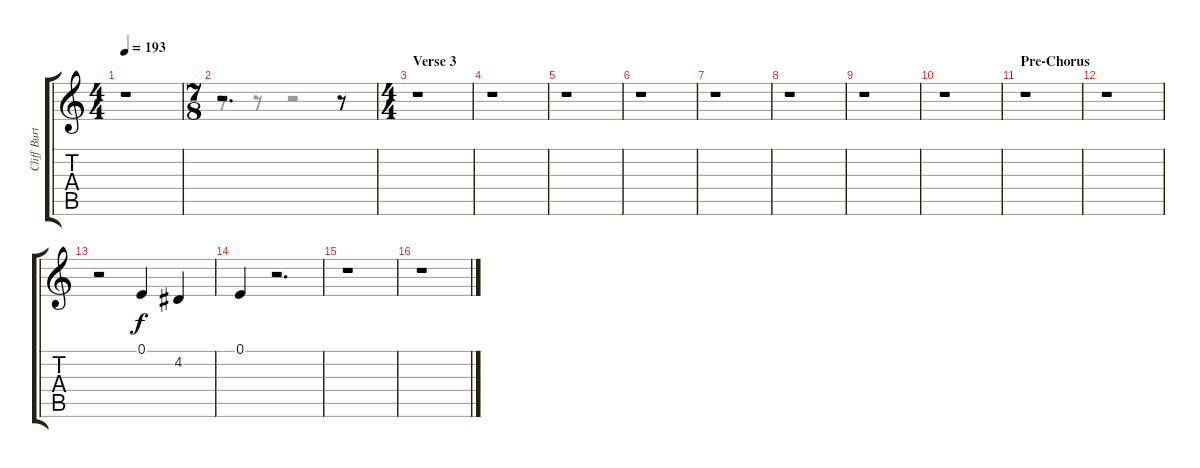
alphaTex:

\track ("Cliff Burton - Backing Vocals" "Cliff Burt") {instrument baritonesax}
\staff {score tabs}
\tuning (E4 B3 G3 D3 A2 E2) {hide}
\voice
\ts (4 4)
\tempo 193
\clef g2
\ks c
r.1{dy f} |
\ts (7 8)
r.2{d} r.8 |
\ts (4 4)
\section ("" "Verse 3")
r.1 |
r.1 |
r.1 |
r.1 |
r.1 |
r.1 |
r.1 |
r.1 |
\section ("" "Pre-Chorus")
r.1 |
r.1 |
r.2 0.1.4 4.2.4 |
0.1.4 r.2{d} |
r.1 |
r.1
\voice
\clef g2
\ottava regular
\simile none
\ks c
|
r.8 r.8 r.2 r.8 |
|
|
|
|
|
|
|
|
|
|
|
|
|
